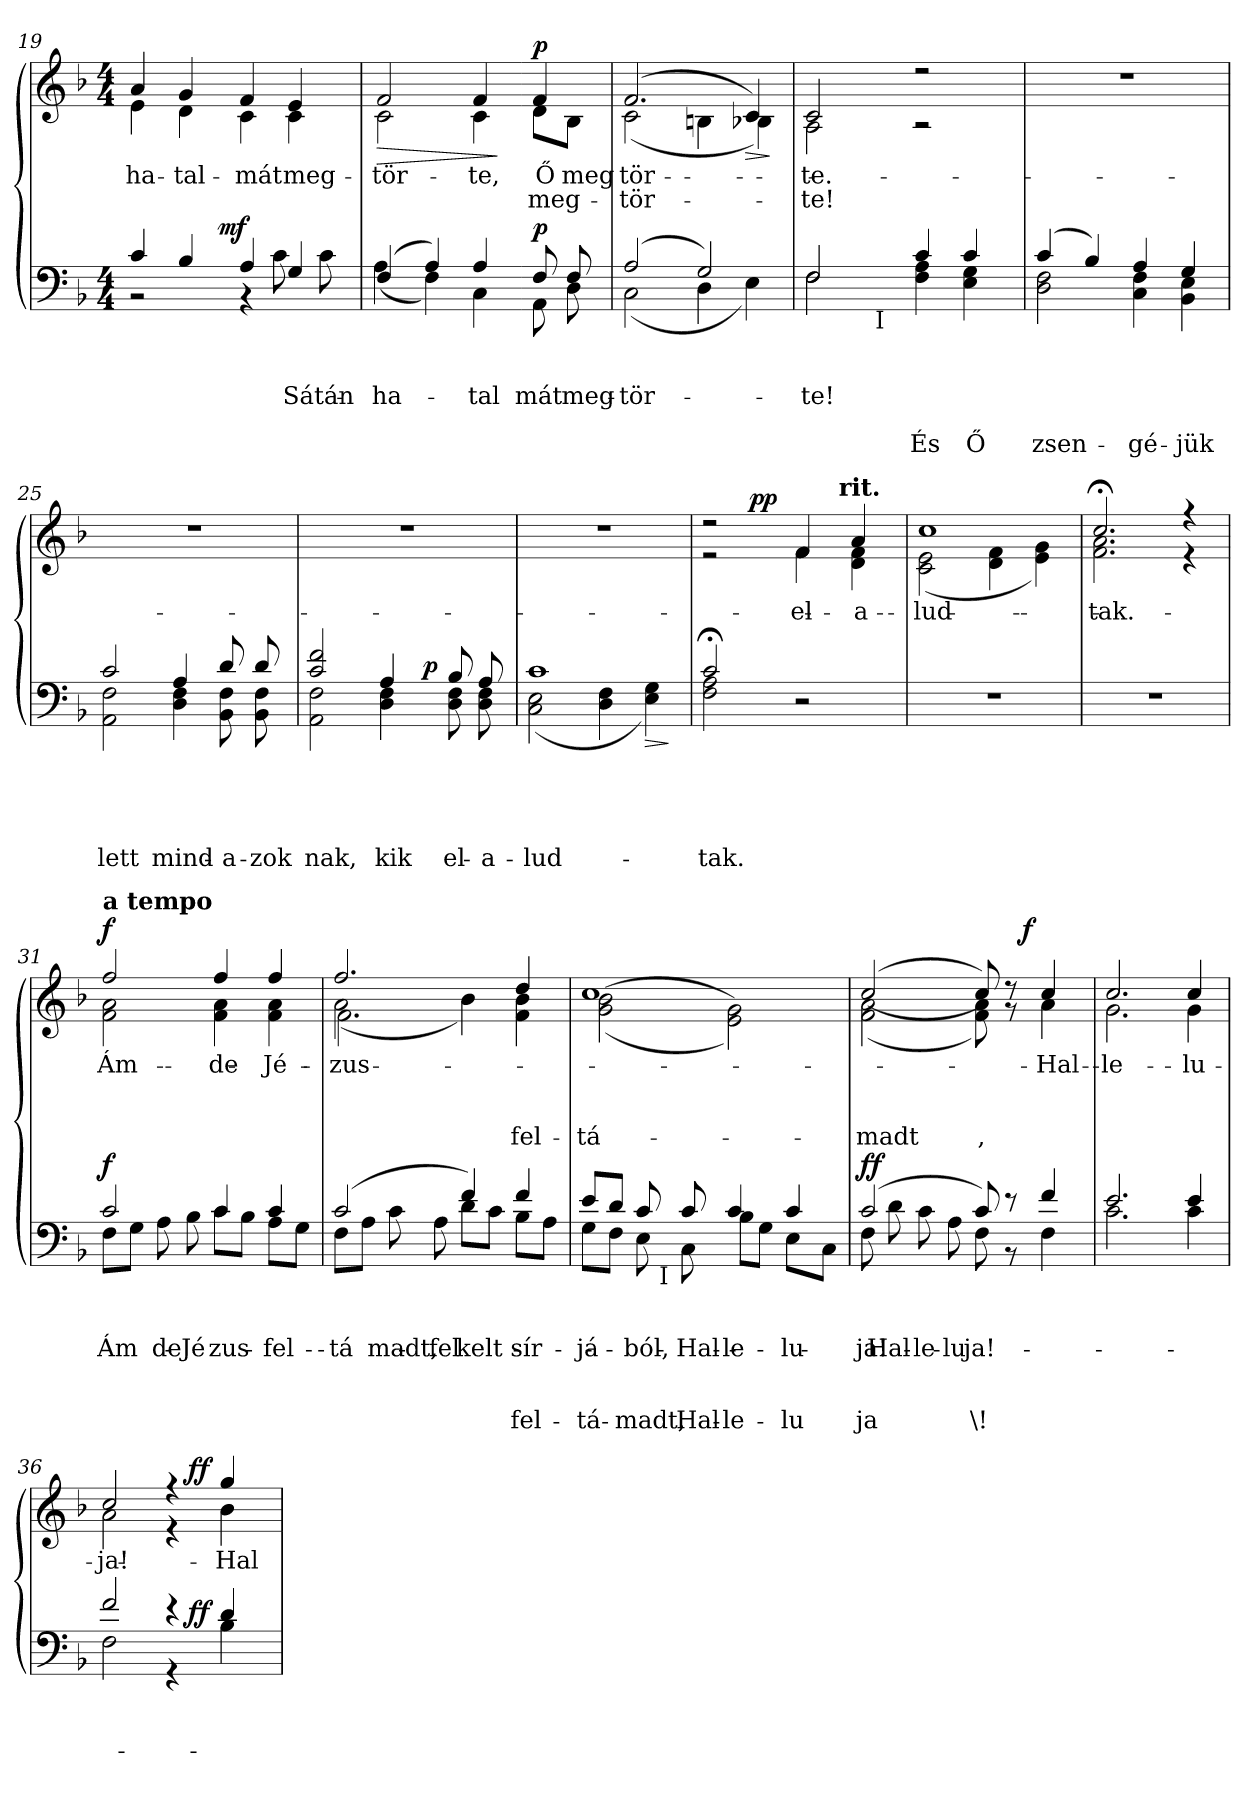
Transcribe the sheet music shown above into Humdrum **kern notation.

**kern	**text	**text	**text	**text	**text	**text	**dynam	**kern	**text	**text	**text	**text	**dynam
*part2	*part2	*part2	*part2	*part2	*part2	*part2	*part2	*part1	*part1	*part1	*part1	*part1	*part1
*staff2	*staff2	*staff2	*staff2	*staff2	*staff2	*staff2	*staff2	*staff1	*staff1	*staff1	*staff1	*staff1	*staff1
*clefF4	*	*	*	*	*	*	*	*clefG2	*	*	*	*	*
*k[b-]	*	*	*	*	*	*	*	*k[b-]	*	*	*	*	*
*d:	*	*	*	*	*	*	*	*d:	*	*	*	*	*
*M4/4	*	*	*	*	*	*	*	*M4/4	*	*	*	*	*
=19	=19	=19	=19	=19	=19	=19	=19	=19	=19	=19	=19	=19	=19
*^	*	*	*	*	*	*	*	*^	*	*	*	*	*
!	!	!	!	!	!	!	!	!	!	!	!LO:LY:b	!	!	!	!
*	*^	*	*	*	*	*	*	*	*	*	*	*	*	*	*
4c/	2r	4..ryy	.	.	.	.	.	.	.	4a/	4e\	ha-	.	.	.	.
!	!	!	!	!	!	!	!	!	!	!	!	!LO:LY:b	!	!	!	!
4B-/	.	.	.	.	.	.	.	.	.	4g/	4d\	-tal-	.	.	.	.
!	!	!	!	!	!	!	!	!	!LO:DY:b	!	!	!	!	!	!	!
.	.	2ryy	.	.	.	.	.	.	mf	.	.	.	.	.	.	.
!	!	!	!	!	!	!	!	!	!	!	!	!LO:LY:b	!	!	!	!
4A/	4r	.	.	.	.	.	.	.	.	4f/	4c\	-mát	.	.	.	.
!	!	!	!	!	!LO:LY:b	!	!	!	!	!	!	!	!	!	!	!
!	!	!	!	!	!	!	!	!	!	!	!	!LO:LY:b	!	!	!	!
4G/	8c\	.	.	.	Sá-	.	.	.	.	4e/	4c\	meg-	.	.	.	.
!	!	!	!	!	!LO:LY:b	!	!	!	!	!	!	!	!	!	!	!
.	8c\	.	.	.	-tán	.	.	.	.	.	.	.	.	.	.	.
.	.	16ryy	.	.	.	.	.	.	.	.	.	.	.	.	.	.
*	*v	*v	*	*	*	*	*	*	*	*	*	*	*	*	*	*
=20	=20	=20	=20	=20	=20	=20	=20	=20	=20	=20	=20	=20	=20	=20	=20
*	*^	*	*	*	*	*	*	*	*	*	*	*	*	*	*
!	!	!	!	!	!LO:LY:b	!	!	!	!	!	!	!	!	!	!	!LO:HP:b
*	*v	*v	*	*	*	*	*	*	*	*	*	*	*	*	*	*
*	*^	*	*	*	*	*	*	*	*	*	*	*	*	*	*
!	!	!	!	!	!	!	!	!	!	!	!	!LO:LY:b	!	!	!	!
*	*v	*v	*	*	*	*	*	*	*	*	*	*	*	*	*	*
(>4F/	(<4A\	.	.	ha-	.	.	.	.	2f/	2c\	-tör-	.	.	.	>
4A/)	4F\)	.	.	.	.	.	.	.	.	.	.	.	.	.	.
!	!	!	!	!LO:LY:b	!	!	!	!	!	!	!	!	!	!	!
!	!	!	!	!	!	!	!	!	!	!	!LO:LY:b	!	!	!	!
4A/	4C\	.	.	-tal­	.	.	.	.	4f/	4c\	-te,	.	.	.	.
*v	*v	*	*	*	*	*	*	*	*	*	*	*	*	*	*
*	*	*	*	*	*	*	*	*v	*v	*	*	*	*	*
.	.	.	.	.	.	.	.	.	.	.	.	.	]
!!LO:LB:g=z
=21-	=21-	=21-	=21-	=21-	=21-	=21-	=21-	=21-	=21-	=21-	=21-	=21-	=21-
*^	*	*	*	*	*	*	*	*	*	*	*	*	*
!	!	!	!	!LO:LY:b	!	!	!	!	!	!	!	!	!	!
!	!	!	!	!	!	!	!	!	!	!	!LO:LY:a	!	!	!
*	*	*	*	*	*	*	*	*	*^	*	*	*	*	*
!	!	!	!	!	!	!	!	!LO:DY:b	!	!	!LO:LY:b	!	!	!	!LO:DY:b
8F/	8AA\	.	.	mát	.	.	.	p	4f/	8d\L	Ő	meg-	.	.	p
!	!	!	!	!LO:LY:b	!	!	!	!	!	!	!	!	!	!	!
!	!	!	!	!	!	!	!	!	!	!	!LO:LY:b	!	!	!	!
8F/	8D\	.	.	meg-	.	.	.	.	.	8B-\J	meg-	.	.	.	.
=22	=22	=22	=22	=22	=22	=22	=22	=22	=22	=22	=22	=22	=22	=22	=22
!	!	!	!	!LO:LY:b	!	!	!	!	!	!	!	!	!	!	!
!	!	!	!	!	!	!	!	!	!	!	!	!LO:LY:a	!	!	!
!	!	!	!	!	!	!	!	!	!	!	!LO:LY:b	!	!	!	!
(>2A/	(<2C\	.	.	-tör-	.	.	.	.	(>2.f/	(<2c\	-tör-	-tör-	.	.	.
2G/)	4D\	.	.	.	.	.	.	.	.	4Bn\	.	.	.	.	.
!	!	!	!	!	!	!	!	!	!	!	!	!	!	!	!LO:HP:b
.	4E\)	.	.	.	.	.	.	.	4c/)	4B-X\)	.	.	.	.	>
*v	*v	*	*	*	*	*	*	*	*	*	*	*	*	*	*
*	*	*	*	*	*	*	*	*v	*v	*	*	*	*	*
.	.	.	.	.	.	.	.	.	.	.	.	.	]
=23	=23	=23	=23	=23	=23	=23	=23	=23	=23	=23	=23	=23	=23
*^	*	*	*	*	*	*	*	*	*	*	*	*	*
!	!	!	!	!LO:LY:b	!	!	!	!	!	!	!	!	!	!
!	!	!	!	!	!	!	!	!	!	!	!LO:LY:a	!	!	!
*	*	*	*	*	*	*	*	*	*^	*	*	*	*	*
!	!	!	!	!	!	!	!	!	!	!	!LO:LY:b	!	!	!	!
*	*^	*	*	*	*	*	*	*	*	*	*	*	*	*	*
2F/	2F\	4ryy	.	.	-te!	.	.	.	.	2c/	2A\	-te.	-te!	.	.	.
.	.	16ryy	.	.	.	.	.	.	.	.	.	.	.	.	.	.
!	!	!LO:TX:b:t=I	!	!	!	!	!	!	!	!	!	!	!	!	!	!
.	.	2ryy	.	.	.	.	.	.	.	.	.	.	.	.	.	.
!	!	!	!	!	!	!	!LO:LY:a	!	!	!	!	!	!	!	!	!
4c/	4F\ 4A\	.	.	.	.	.	És	.	.	2r	2r	.	.	.	.	.
!	!	!	!	!	!	!	!LO:LY:a	!	!	!	!	!	!	!	!	!
4c/	4E\ 4G\	.	.	.	.	.	Ő	.	.	.	.	.	.	.	.	.
.	.	8.ryy	.	.	.	.	.	.	.	.	.	.	.	.	.	.
*	*v	*v	*	*	*	*	*	*	*	*	*	*	*	*	*	*
*	*	*	*	*	*	*	*	*	*v	*v	*	*	*	*	*
=24	=24	=24	=24	=24	=24	=24	=24	=24	=24	=24	=24	=24	=24	=24
*	*^	*	*	*	*	*	*	*	*^	*	*	*	*	*
!	!	!	!	!	!	!	!LO:LY:a	!	!	!	!	!	!	!	!	!
*	*v	*v	*	*	*	*	*	*	*	*	*	*	*	*	*	*
*	*	*	*	*	*	*	*	*	*v	*v	*	*	*	*	*
(>4c/	2D\ 2F\	.	.	.	.	zsen-	.	.	1r	.	.	.	.	.
4B-/)	.	.	.	.	.	.	.	.	.	.	.	.	.	.
!	!	!	!	!	!	!LO:LY:a	!	!	!	!	!	!	!	!
4A/	4C\ 4F\	.	.	.	.	-gé-	.	.	.	.	.	.	.	.
!	!	!	!	!	!	!LO:LY:a	!	!	!	!	!	!	!	!
4G/	4BB-\ 4E\	.	.	.	.	-jük	.	.	.	.	.	.	.	.
=25	=25	=25	=25	=25	=25	=25	=25	=25	=25	=25	=25	=25	=25	=25
!	!	!	!	!	!	!LO:LY:a	!	!	!	!	!	!	!	!
2c/	2AA\ 2F\	.	.	.	.	lett	.	.	1r	.	.	.	.	.
!	!	!	!	!	!	!LO:LY:a	!	!	!	!	!	!	!	!
4A/	4D\ 4F\	.	.	.	.	mind-	.	.	.	.	.	.	.	.
!	!	!	!	!	!	!LO:LY:a	!	!	!	!	!	!	!	!
8d/	8BB-\ 8F\	.	.	.	.	-a-	.	.	.	.	.	.	.	.
!	!	!	!	!	!	!LO:LY:a	!	!	!	!	!	!	!	!
8d/	8BB-\ 8F\	.	.	.	.	-zok­	.	.	.	.	.	.	.	.
!!LO:PB:g=z
=26	=26	=26	=26	=26	=26	=26	=26	=26	=26	=26	=26	=26	=26	=26
!	!	!	!	!	!	!LO:LY:a	!	!	!	!	!	!	!	!
*	*^	*	*	*	*	*	*	*	*	*	*	*	*	*
2c/ 2f/	2AA\ 2F\	2ryy	.	.	.	.	nak,	.	.	1r	.	.	.	.	.
!	!	!	!	!	!	!	!LO:LY:a	!	!	!	!	!	!	!	!
4A/	4D\ 4F\	8ryy	.	.	.	.	kik	.	.	.	.	.	.	.	.
.	.	32ryy	.	.	.	.	.	.	.	.	.	.	.	.	.
!	!	!	!	!	!	!	!	!	!LO:DY:b	!	!	!	!	!	!
.	.	4ryy	.	.	.	.	.	.	p	.	.	.	.	.	.
!	!	!	!	!	!	!	!LO:LY:a	!	!	!	!	!	!	!	!
8B-/	8D\ 8F\	.	.	.	.	.	el-	.	.	.	.	.	.	.	.
!	!	!	!	!	!	!	!LO:LY:a	!	!	!	!	!	!	!	!
8A/	8D\ 8F\	.	.	.	.	.	-a-	.	.	.	.	.	.	.	.
.	.	16.ryy	.	.	.	.	.	.	.	.	.	.	.	.	.
*	*v	*v	*	*	*	*	*	*	*	*	*	*	*	*	*
=27	=27	=27	=27	=27	=27	=27	=27	=27	=27	=27	=27	=27	=27	=27
*	*^	*	*	*	*	*	*	*	*	*	*	*	*	*
!	!	!	!	!	!	!	!LO:LY:a	!	!	!	!	!	!	!	!
*	*v	*v	*	*	*	*	*	*	*	*	*	*	*	*	*
1c	(2C\ 2E\	.	.	.	.	-lud-	.	.	1r	.	.	.	.	.
.	4D\ 4F\	.	.	.	.	.	.	.	.	.	.	.	.	.
!	!	!	!	!	!	!	!	!LO:HP:b	!	!	!	!	!	!
.	4E\ 4G\)	.	.	.	.	.	.	>	.	.	.	.	.	.
*v	*v	*	*	*	*	*	*	*	*	*	*	*	*	*
.	.	.	.	.	.	.	]	.	.	.	.	.	.
=28	=28	=28	=28	=28	=28	=28	=28	=28	=28	=28	=28	=28	=28
*^	*	*	*	*	*	*	*	*	*	*	*	*	*
!	!	!	!	!	!	!LO:LY:a	!	!	!	!	!	!	!	!
*	*	*	*	*	*	*	*	*	*^	*	*	*	*	*
*	*	*	*	*	*	*	*	*	*	*^	*	*	*	*	*
*	*	*	*	*	*	*	*	*	*	*	*^	*	*	*	*	*
2c;/	2F\ 2A\	.	.	.	.	-tak.	.	.	2r	2r	4ryy	2ryy	.	.	.	.	.
!	!	!	!	!	!	!	!	!	!	!	!	!	!	!	!	!	!LO:DY:a
.	.	.	.	.	.	.	.	.	.	.	2.ryy	.	.	.	.	.	pp
!	!	!	!	!	!	!	!	!	!	!	!	!	!LO:LY:b	!	!	!	!
2ryy	2r	.	.	.	.	.	.	.	4f/	4f\	.	8..ryy	el-	.	.	.	.
!	!	!	!	!	!	!	!	!	!	!	!	!LO:TX:a:B:t=rit.	!	!	!	!	!
.	.	.	.	.	.	.	.	.	.	.	.	4ryy	.	.	.	.	.
!	!	!	!	!	!	!	!	!	!	!	!	!	!LO:LY:b	!	!	!	!
.	.	.	.	.	.	.	.	.	4a/	4d\ 4f\	.	.	-a-	.	.	.	.
.	.	.	.	.	.	.	.	.	.	.	.	32ryy	.	.	.	.	.
*v	*v	*	*	*	*	*	*	*	*	*	*	*	*	*	*	*	*
*	*	*	*	*	*	*	*	*	*v	*v	*v	*	*	*	*	*
=29	=29	=29	=29	=29	=29	=29	=29	=29	=29	=29	=29	=29	=29	=29
*^	*	*	*	*	*	*	*	*^	*^	*	*	*	*	*
!	!	!	!	!	!	!	!	!	!	!	!	!	!LO:LY:b	!	!	!	!
*v	*v	*	*	*	*	*	*	*	*	*	*	*	*	*	*	*	*
*	*	*	*	*	*	*	*	*	*v	*v	*v	*	*	*	*	*
1r	.	.	.	.	.	.	.	1cc	(2c\ 2e\	-lud-	.	.	.	.
.	.	.	.	.	.	.	.	.	4d\ 4f\	.	.	.	.	.
.	.	.	.	.	.	.	.	.	4e\ 4g\)	.	.	.	.	.
=30	=30	=30	=30	=30	=30	=30	=30	=30	=30	=30	=30	=30	=30	=30
!	!	!	!	!	!	!	!	!	!	!LO:LY:b	!	!	!	!
1r	.	.	.	.	.	.	.	2.cc;/	2.f\ 2.a\	-tak.	.	.	.	.
.	.	.	.	.	.	.	.	4r	4r	.	.	.	.	.
!!LO:LB:g=z	!!
=31	=31	=31	=31	=31	=31	=31	=31	=31	=31	=31	=31	=31	=31	=31
*^	*	*	*	*	*	*	*	*	*	*	*	*	*	*
!	!	!	!	!LO:LY:b	!	!	!	!	!	!	!	!	!	!	!
!	!	!	!	!	!	!	!	!	!LO:TX:a:B:t=a tempo	!	!	!	!	!	!
!	!	!	!	!	!	!	!	!LO:DY:b	!	!	!LO:LY:b	!	!	!	!LO:DY:a
2c/	8F\L	.	.	Ám-	.	.	.	f	2ff/	2f\ 2a\	Ám-	.	.	.	f
.	8G\J	.	.	.	.	.	.	.	.	.	.	.	.	.	.
!	!	!	!	!LO:LY:b	!	!	!	!	!	!	!	!	!	!	!
.	8A\	.	.	-de	.	.	.	.	.	.	.	.	.	.	.
!	!	!	!	!LO:LY:b	!	!	!	!	!	!	!	!	!	!	!
.	8B-\	.	.	Jé-	.	.	.	.	.	.	.	.	.	.	.
!	!	!	!	!LO:LY:b	!	!	!	!	!	!	!	!	!	!	!
!	!	!	!	!	!	!	!	!	!	!	!LO:LY:b	!	!	!	!
4c/	8c\L	.	.	-zus	.	.	.	.	4ff/	4f\ 4a\	-de	.	.	.	.
.	8B-\J	.	.	.	.	.	.	.	.	.	.	.	.	.	.
!	!	!	!	!LO:LY:b	!	!	!	!	!	!	!	!	!	!	!
!	!	!	!	!	!	!	!	!	!	!	!LO:LY:b	!	!	!	!
4c/	8A\L	.	.	fel-	.	.	.	.	4ff/	4f\ 4a\	Jé-	.	.	.	.
.	8G\J	.	.	.	.	.	.	.	.	.	.	.	.	.	.
*	*	*	*	*	*	*	*	*	*v	*v	*	*	*	*	*
=32	=32	=32	=32	=32	=32	=32	=32	=32	=32	=32	=32	=32	=32	=32
!	!	!	!	!LO:LY:b	!	!	!	!	!	!	!	!	!	!
*	*	*	*	*	*	*	*	*	*^	*	*	*	*	*
!	!	!	!	!	!	!	!	!	!	!	!LO:LY:b	!	!	!	!
*	*	*	*	*	*	*	*	*	*	*^	*	*	*	*	*
(2c/	8F\L	.	.	-tá-	.	.	.	.	2.ff/	(2a\	2.f\	-zus	.	.	.	.
.	8A\J	.	.	.	.	.	.	.	.	.	.	.	.	.	.	.
!	!	!	!	!LO:LY:b	!	!	!	!	!	!	!	!	!	!	!	!
.	8c\	.	.	-madt,	.	.	.	.	.	.	.	.	.	.	.	.
!	!	!	!	!LO:LY:b	!	!	!	!	!	!	!	!	!	!	!	!
.	8A\	.	.	fel-	.	.	.	.	.	.	.	.	.	.	.	.
!	!	!	!	!LO:LY:b	!	!	!	!	!	!	!	!	!	!	!	!
4f/)	8d\L	.	.	-kelt	.	.	.	.	.	4b-\)	.	.	.	.	.	.
.	8c\J	.	.	.	.	.	.	.	.	.	.	.	.	.	.	.
!	!	!	!	!	!	!	!LO:LY:a	!	!	!	!	!	!	!	!	!
!	!	!	!	!LO:LY:b	!	!	!	!	!	!	!	!	!	!	!	!
!	!	!	!	!	!	!	!	!	!	!	!	!	!	!	!LO:LY:b	!
4f/	8B-\L	.	.	sír-	.	.	fel-	.	4dd/	4f\ 4b-\	4ryy	.	.	.	fel-	.
.	8A\J	.	.	.	.	.	.	.	.	.	.	.	.	.	.	.
*v	*v	*	*	*	*	*	*	*	*	*	*	*	*	*	*	*
*	*	*	*	*	*	*	*	*v	*v	*v	*	*	*	*	*
=33	=33	=33	=33	=33	=33	=33	=33	=33	=33	=33	=33	=33	=33
*^	*	*	*	*	*	*	*	*	*	*	*	*	*
!	!	!	!	!	!	!	!LO:LY:a	!	!	!	!	!	!	!
!	!	!	!	!LO:LY:b	!	!	!	!	!	!	!	!	!	!
*	*	*	*	*	*	*	*	*	*^	*	*	*	*	*
!	!	!	!	!	!	!	!	!	!	!	!	!	!	!LO:LY:b	!
*	*^	*	*	*	*	*	*	*	*	*	*	*	*	*	*
8e/L	8G\L	4ryy	.	.	-já-	.	.	-tá-	.	1cc	((2g\ 2b-\	.	.	.	-tá-	.
8d/J	8F\J	.	.	.	.	.	.	.	.	.	.	.	.	.	.	.
!	!	!	!	!	!	!	!	!LO:LY:a	!	!	!	!	!	!	!	!
!	!	!	!	!	!LO:LY:b	!	!	!	!	!	!	!	!	!	!	!
8c/	8E\	16ryy	.	.	-ból,	.	.	-madt,	.	.	.	.	.	.	.	.
!	!	!LO:TX:b:t=I	!	!	!	!	!	!	!	!	!	!	!	!	!	!
.	.	2ryy	.	.	.	.	.	.	.	.	.	.	.	.	.	.
!	!	!	!	!	!	!	!	!LO:LY:a	!	!	!	!	!	!	!	!
!	!	!	!	!	!LO:LY:b	!	!	!	!	!	!	!	!	!	!	!
8c/	8C\	.	.	.	Hal-	.	.	Hal-	.	.	.	.	.	.	.	.
!	!	!	!	!	!	!	!	!LO:LY:a	!	!	!	!	!	!	!	!
!	!	!	!	!	!LO:LY:b	!	!	!	!	!	!	!	!	!	!	!
4c/	8B-\L	.	.	.	-le-	.	.	-le-	.	.	2e\ 2g\))	.	.	.	.	.
.	8G\J	.	.	.	.	.	.	.	.	.	.	.	.	.	.	.
!	!	!	!	!	!	!	!	!LO:LY:a	!	!	!	!	!	!	!	!
!	!	!	!	!	!LO:LY:b	!	!	!	!	!	!	!	!	!	!	!
4c/	8E\L	.	.	.	-lu­	.	.	-lu­	.	.	.	.	.	.	.	.
.	.	8.ryy	.	.	.	.	.	.	.	.	.	.	.	.	.	.
.	8C\J	.	.	.	.	.	.	.	.	.	.	.	.	.	.	.
*v	*v	*v	*	*	*	*	*	*	*	*	*	*	*	*	*	*
*	*	*	*	*	*	*	*	*v	*v	*	*	*	*	*
!!LO:LB:g=z
=34	=34	=34	=34	=34	=34	=34	=34	=34	=34	=34	=34	=34	=34
*^	*	*	*	*	*	*	*	*	*	*	*	*	*
*	*^	*	*	*	*	*	*	*	*	*	*	*	*	*
!	!	!	!	!	!	!	!	!LO:LY:a	!	!	!	!	!	!	!
*	*v	*v	*	*	*	*	*	*	*	*	*	*	*	*	*
*	*^	*	*	*	*	*	*	*	*	*	*	*	*	*
!	!	!	!	!	!LO:LY:b	!	!	!	!	!	!	!	!	!	!
*	*v	*v	*	*	*	*	*	*	*	*^	*	*	*	*	*
*	*^	*	*	*	*	*	*	*	*	*	*	*	*	*	*
!	!	!	!	!	!	!	!	!	!LO:DY:b	!	!	!	!	!	!LO:LY:b	!
*	*v	*v	*	*	*	*	*	*	*	*	*^	*	*	*	*	*
(>2c/	8F\	.	.	ja!	.	.	ja	ff	(>(<2cc/	(2f\ 2a\	2ryy	.	.	.	-madt	.
!	!	!	!	!LO:LY:b	!	!	!	!	!	!	!	!	!	!	!	!
.	8d\	.	.	Hal-	.	.	.	.	.	.	.	.	.	.	.	.
!	!	!	!	!LO:LY:b	!	!	!	!	!	!	!	!	!	!	!	!
.	8c\	.	.	-le-	.	.	.	.	.	.	.	.	.	.	.	.
!	!	!	!	!LO:LY:b	!	!	!	!	!	!	!	!	!	!	!	!
.	8A\	.	.	-lu-	.	.	.	.	.	.	.	.	.	.	.	.
!	!	!	!	!	!	!	!LO:LY:a	!	!	!	!	!	!	!	!	!
!	!	!	!	!LO:LY:b	!	!	!	!	!	!	!	!	!	!	!	!
!	!	!	!	!	!	!	!	!	!	!	!	!	!	!	!LO:LY:b	!
8c/)	8F\	.	.	-ja!	.	.	\!	.	8cc/))	8f\ 8a\)	8.ryy	.	.	.	,	.
8r	8r	.	.	.	.	.	.	.	8r	8r	.	.	.	.	.	.
!	!	!	!	!	!	!	!	!	!	!	!	!	!	!	!	!LO:DY:a
.	.	.	.	.	.	.	.	.	.	.	4ryy	.	.	.	.	f
!	!	!	!	!	!	!	!	!	!	!	!	!LO:LY:b	!	!	!	!
4f/	4F\	.	.	.	.	.	.	.	4cc/	4a\	.	Hal-	.	.	.	.
.	.	.	.	.	.	.	.	.	.	.	16ryy	.	.	.	.	.
*	*	*	*	*	*	*	*	*	*	*v	*v	*	*	*	*	*
=35	=35	=35	=35	=35	=35	=35	=35	=35	=35	=35	=35	=35	=35	=35	=35
*	*	*	*	*	*	*	*	*	*	*^	*	*	*	*	*
!	!	!	!	!	!	!	!	!	!	!	!	!LO:LY:b	!	!	!	!
*	*	*	*	*	*	*	*	*	*	*v	*v	*	*	*	*	*
2.e/	2.c\	.	.	.	.	.	.	.	2.cc/	2.g\	-le-	.	.	.	.
!	!	!	!	!	!	!	!	!	!	!	!LO:LY:b	!	!	!	!
4e/	4c\	.	.	.	.	.	.	.	4cc/	4g\	-lu-	.	.	.	.
=36	=36	=36	=36	=36	=36	=36	=36	=36	=36	=36	=36	=36	=36	=36	=36
!	!	!	!	!	!	!	!	!	!	!	!LO:LY:b	!	!	!	!
*	*^	*	*	*	*	*	*	*	*	*^	*	*	*	*	*
2f/	2F\	2ryy	.	.	.	.	.	.	.	2cc/	2a\	2ryy	-ja!	.	.	.	.
4r	4r	16.ryy	.	.	.	.	.	.	.	4r	4r	16.ryy	.	.	.	.	.
!	!	!	!	!	!	!	!	!	!LO:DY:b	!	!	!	!	!	!	!	!LO:DY:a
.	.	4ryy	.	.	.	.	.	.	ff	.	.	4ryy	.	.	.	.	ff
!	!	!	!	!	!	!	!	!	!	!	!	!	!LO:LY:b	!	!	!	!
4d/	4B-\	.	.	.	.	.	.	.	.	4gg/	4b-\	.	Hal-	.	.	.	.
.	.	8ryy	.	.	.	.	.	.	.	.	.	8ryy	.	.	.	.	.
.	.	32ryy	.	.	.	.	.	.	.	.	.	32ryy	.	.	.	.	.
*v	*v	*v	*	*	*	*	*	*	*	*	*	*	*	*	*	*	*
*	*	*	*	*	*	*	*	*v	*v	*v	*	*	*	*	*
=	=	=	=	=	=	=	=	=	=	=	=	=	=
*-	*-	*-	*-	*-	*-	*-	*-	*-	*-	*-	*-	*-	*-
